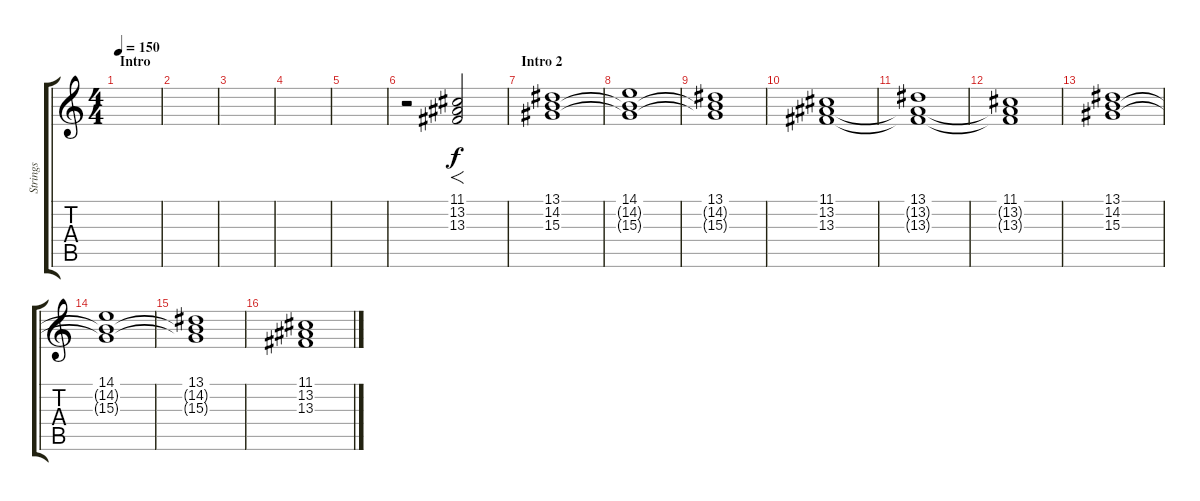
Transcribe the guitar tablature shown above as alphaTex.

\track ("Strings" "Strings") {instrument stringensemble1}
\staff {score tabs}
\tuning (D4 A3 F3 C3 G2 D2) {hide}
\ts (4 4)
\section ("" "Intro")
\tempo 150
\clef g2
\ks c
|
|
|
|
|
r.2 (11.1 13.2 13.3).2{f} |
\section ("" "Intro 2")
(13.1 14.2 15.3).1 |
(14.1 14.2{t} 15.3{t}).1 |
(13.1 14.2{t} 15.3{t}).1 |
(11.1 13.2 13.3).1 |
(13.1 13.2{t} 13.3{t}).1 |
(11.1 13.2{t} 13.3{t}).1 |
(13.1 14.2 15.3).1 |
(14.1 14.2{t} 15.3{t}).1 |
(13.1 14.2{t} 15.3{t}).1 |
(11.1 13.2 13.3).1
